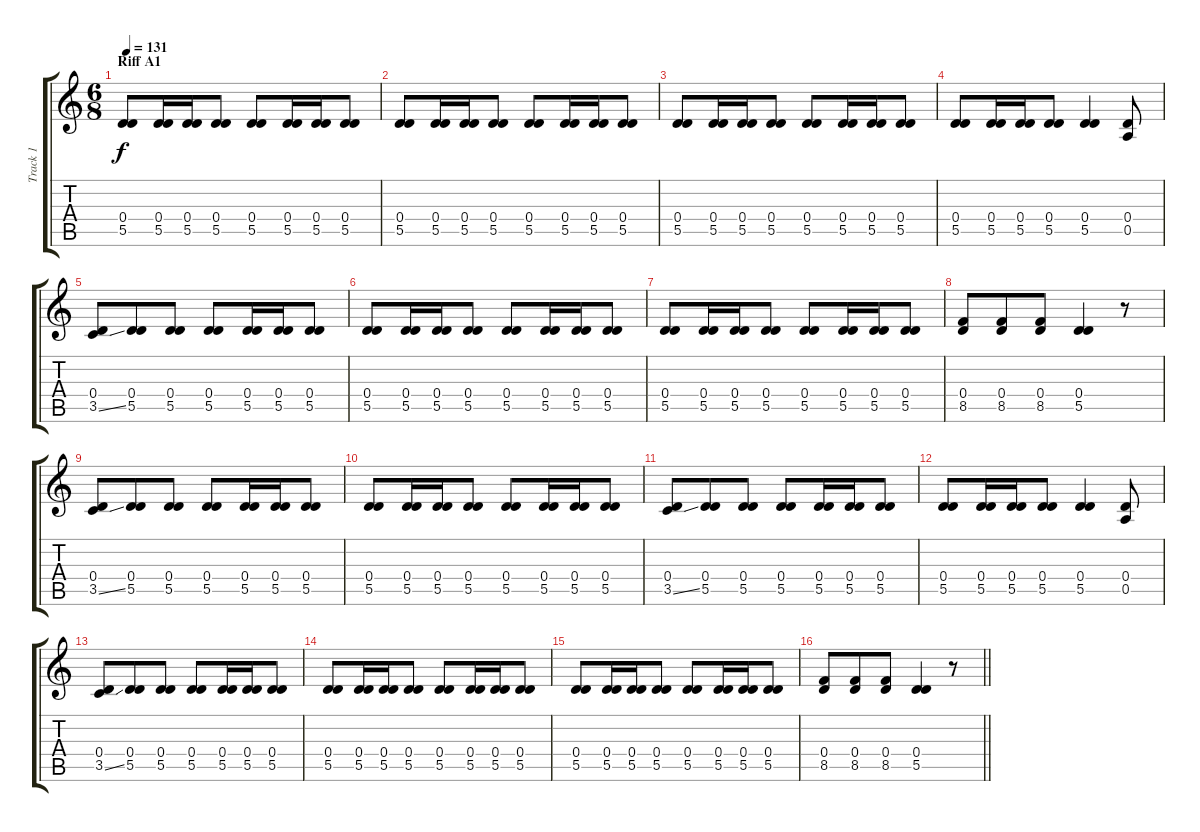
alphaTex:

\track ("Track 1" "Track 1") {instrument acousticguitarsteel}
\staff {score tabs}
\tuning (E4 B3 G3 D3 A2 E2) {hide}
\ts (6 8)
\section ("" "Riff A1")
\tempo 131
\clef g2
\ks c
(0.4 5.5).8{dy f} (0.4 5.5).16 (0.4 5.5).16 (0.4 5.5).8 (0.4 5.5).8 (0.4 5.5).16 (0.4 5.5).16 (0.4 5.5).8 |
(0.4 5.5).8 (0.4 5.5).16 (0.4 5.5).16 (0.4 5.5).8 (0.4 5.5).8 (0.4 5.5).16 (0.4 5.5).16 (0.4 5.5).8 |
(0.4 5.5).8 (0.4 5.5).16 (0.4 5.5).16 (0.4 5.5).8 (0.4 5.5).8 (0.4 5.5).16 (0.4 5.5).16 (0.4 5.5).8 |
(0.4 5.5).8 (0.4 5.5).16 (0.4 5.5).16 (0.4 5.5).8 (0.4 5.5).4 (0.4 0.5).8 |
(0.4 3.5{ss}).8 (0.4 5.5).8 (0.4 5.5).8 (0.4 5.5).8 (0.4 5.5).16 (0.4 5.5).16 (0.4 5.5).8 |
(0.4 5.5).8 (0.4 5.5).16 (0.4 5.5).16 (0.4 5.5).8 (0.4 5.5).8 (0.4 5.5).16 (0.4 5.5).16 (0.4 5.5).8 |
(0.4 5.5).8 (0.4 5.5).16 (0.4 5.5).16 (0.4 5.5).8 (0.4 5.5).8 (0.4 5.5).16 (0.4 5.5).16 (0.4 5.5).8 |
(0.4 8.5).8 (0.4 8.5).8 (0.4 8.5).8 (0.4 5.5).4 r.8 |
(0.4 3.5{ss}).8 (0.4 5.5).8 (0.4 5.5).8 (0.4 5.5).8 (0.4 5.5).16 (0.4 5.5).16 (0.4 5.5).8 |
(0.4 5.5).8 (0.4 5.5).16 (0.4 5.5).16 (0.4 5.5).8 (0.4 5.5).8 (0.4 5.5).16 (0.4 5.5).16 (0.4 5.5).8 |
(0.4 3.5{ss}).8 (0.4 5.5).8 (0.4 5.5).8 (0.4 5.5).8 (0.4 5.5).16 (0.4 5.5).16 (0.4 5.5).8 |
(0.4 5.5).8 (0.4 5.5).16 (0.4 5.5).16 (0.4 5.5).8 (0.4 5.5).4 (0.4 0.5).8 |
(0.4 3.5{ss}).8 (0.4 5.5).8 (0.4 5.5).8 (0.4 5.5).8 (0.4 5.5).16 (0.4 5.5).16 (0.4 5.5).8 |
(0.4 5.5).8 (0.4 5.5).16 (0.4 5.5).16 (0.4 5.5).8 (0.4 5.5).8 (0.4 5.5).16 (0.4 5.5).16 (0.4 5.5).8 |
(0.4 5.5).8 (0.4 5.5).16 (0.4 5.5).16 (0.4 5.5).8 (0.4 5.5).8 (0.4 5.5).16 (0.4 5.5).16 (0.4 5.5).8 |
\barLineRight lightlight
(0.4 8.5).8 (0.4 8.5).8 (0.4 8.5).8 (0.4 5.5).4 r.8
